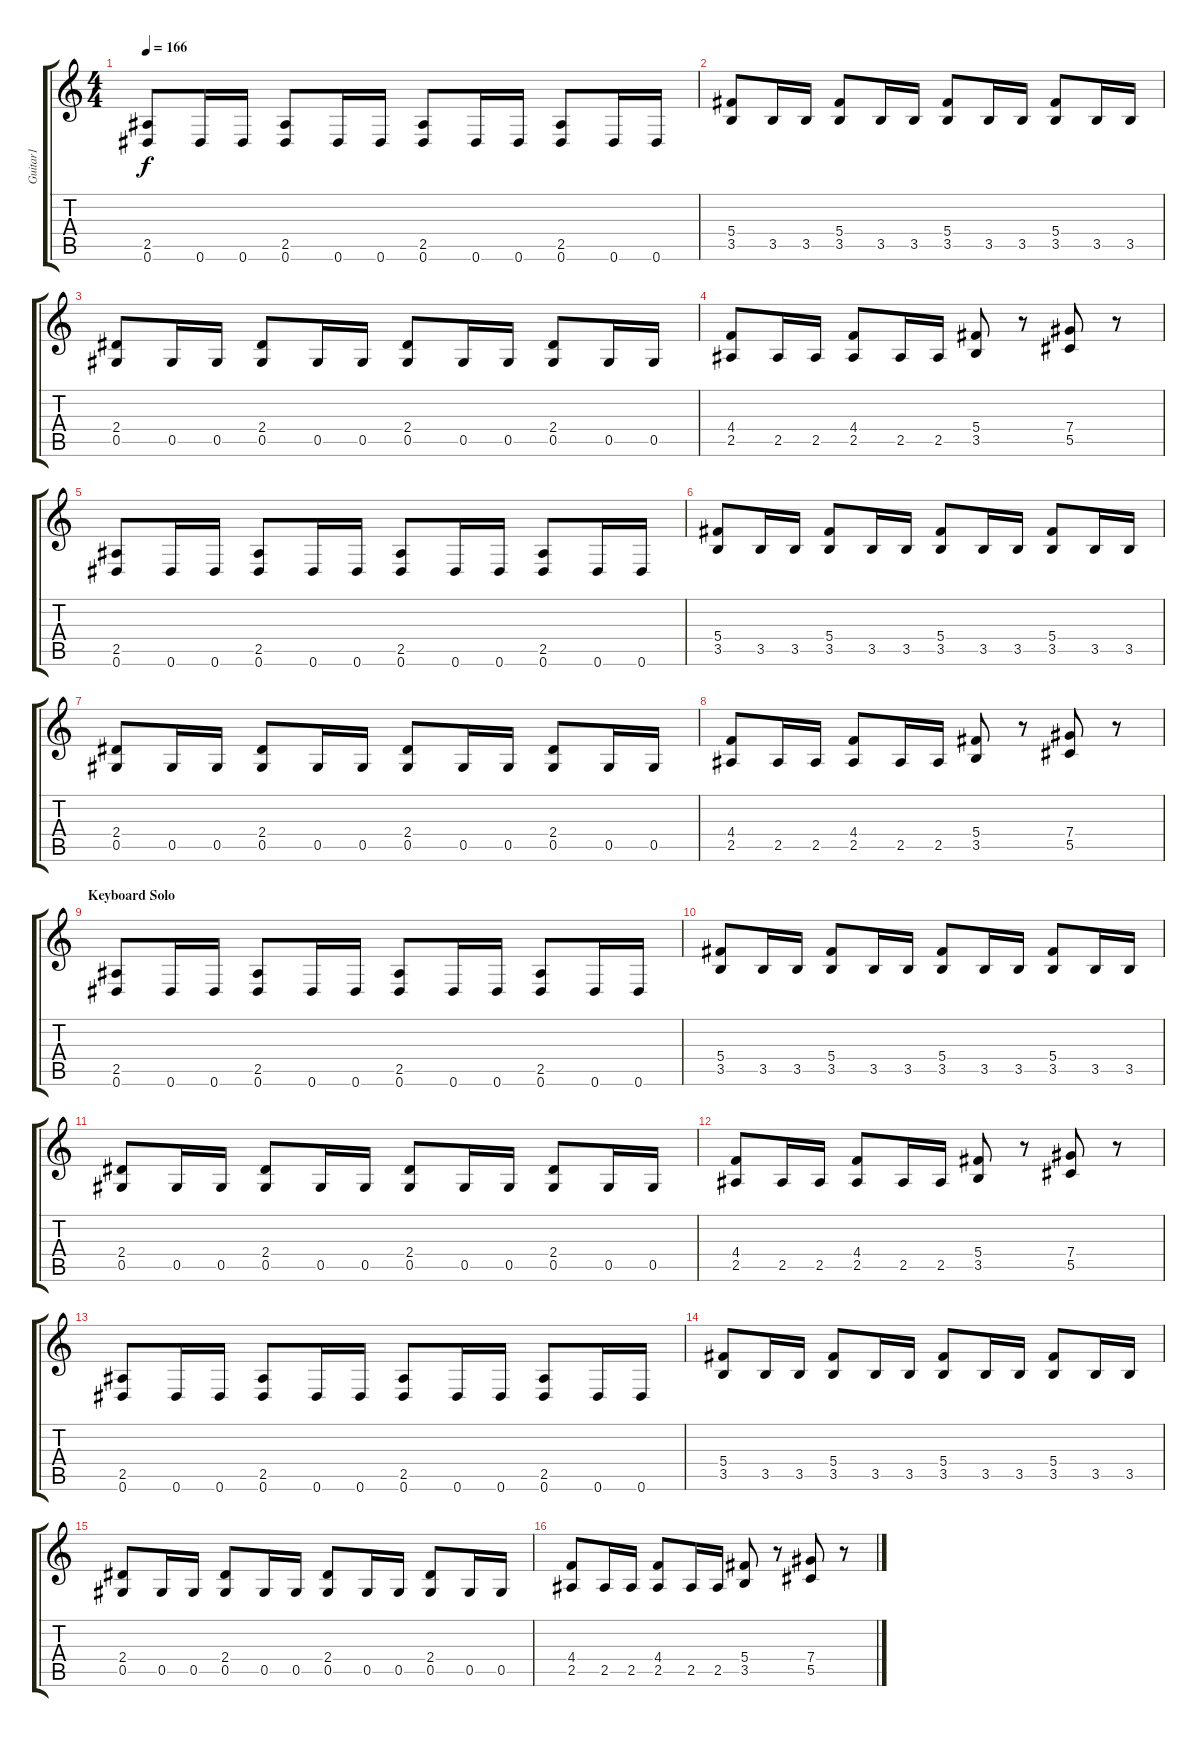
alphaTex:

\track ("Guitar1" "Guitar1") {instrument distortionguitar}
\staff {score tabs}
\tuning (Eb4 Bb3 Gb3 Db3 Ab2 Eb2) {hide}
\ts (4 4)
\tempo 166
\clef g2
\ks c
(2.5 0.6).8{dy f} 0.6.16 0.6.16 (2.5 0.6).8 0.6.16 0.6.16 (2.5 0.6).8 0.6.16 0.6.16 (2.5 0.6).8 0.6.16 0.6.16 |
(5.4 3.5).8 3.5.16 3.5.16 (5.4 3.5).8 3.5.16 3.5.16 (5.4 3.5).8 3.5.16 3.5.16 (5.4 3.5).8 3.5.16 3.5.16 |
(2.4 0.5).8 0.5.16 0.5.16 (2.4 0.5).8 0.5.16 0.5.16 (2.4 0.5).8 0.5.16 0.5.16 (2.4 0.5).8 0.5.16 0.5.16 |
(4.4 2.5).8 2.5.16 2.5.16 (4.4 2.5).8 2.5.16 2.5.16 (5.4 3.5).8 r.8 (7.4 5.5).8 r.8 |
(2.5 0.6).8 0.6.16 0.6.16 (2.5 0.6).8 0.6.16 0.6.16 (2.5 0.6).8 0.6.16 0.6.16 (2.5 0.6).8 0.6.16 0.6.16 |
(5.4 3.5).8 3.5.16 3.5.16 (5.4 3.5).8 3.5.16 3.5.16 (5.4 3.5).8 3.5.16 3.5.16 (5.4 3.5).8 3.5.16 3.5.16 |
(2.4 0.5).8 0.5.16 0.5.16 (2.4 0.5).8 0.5.16 0.5.16 (2.4 0.5).8 0.5.16 0.5.16 (2.4 0.5).8 0.5.16 0.5.16 |
(4.4 2.5).8 2.5.16 2.5.16 (4.4 2.5).8 2.5.16 2.5.16 (5.4 3.5).8 r.8 (7.4 5.5).8 r.8 |
\section ("" "Keyboard Solo")
(2.5 0.6).8 0.6.16 0.6.16 (2.5 0.6).8 0.6.16 0.6.16 (2.5 0.6).8 0.6.16 0.6.16 (2.5 0.6).8 0.6.16 0.6.16 |
(5.4 3.5).8 3.5.16 3.5.16 (5.4 3.5).8 3.5.16 3.5.16 (5.4 3.5).8 3.5.16 3.5.16 (5.4 3.5).8 3.5.16 3.5.16 |
(2.4 0.5).8 0.5.16 0.5.16 (2.4 0.5).8 0.5.16 0.5.16 (2.4 0.5).8 0.5.16 0.5.16 (2.4 0.5).8 0.5.16 0.5.16 |
(4.4 2.5).8 2.5.16 2.5.16 (4.4 2.5).8 2.5.16 2.5.16 (5.4 3.5).8 r.8 (7.4 5.5).8 r.8 |
(2.5 0.6).8 0.6.16 0.6.16 (2.5 0.6).8 0.6.16 0.6.16 (2.5 0.6).8 0.6.16 0.6.16 (2.5 0.6).8 0.6.16 0.6.16 |
(5.4 3.5).8 3.5.16 3.5.16 (5.4 3.5).8 3.5.16 3.5.16 (5.4 3.5).8 3.5.16 3.5.16 (5.4 3.5).8 3.5.16 3.5.16 |
(2.4 0.5).8 0.5.16 0.5.16 (2.4 0.5).8 0.5.16 0.5.16 (2.4 0.5).8 0.5.16 0.5.16 (2.4 0.5).8 0.5.16 0.5.16 |
(4.4 2.5).8 2.5.16 2.5.16 (4.4 2.5).8 2.5.16 2.5.16 (5.4 3.5).8 r.8 (7.4 5.5).8 r.8
